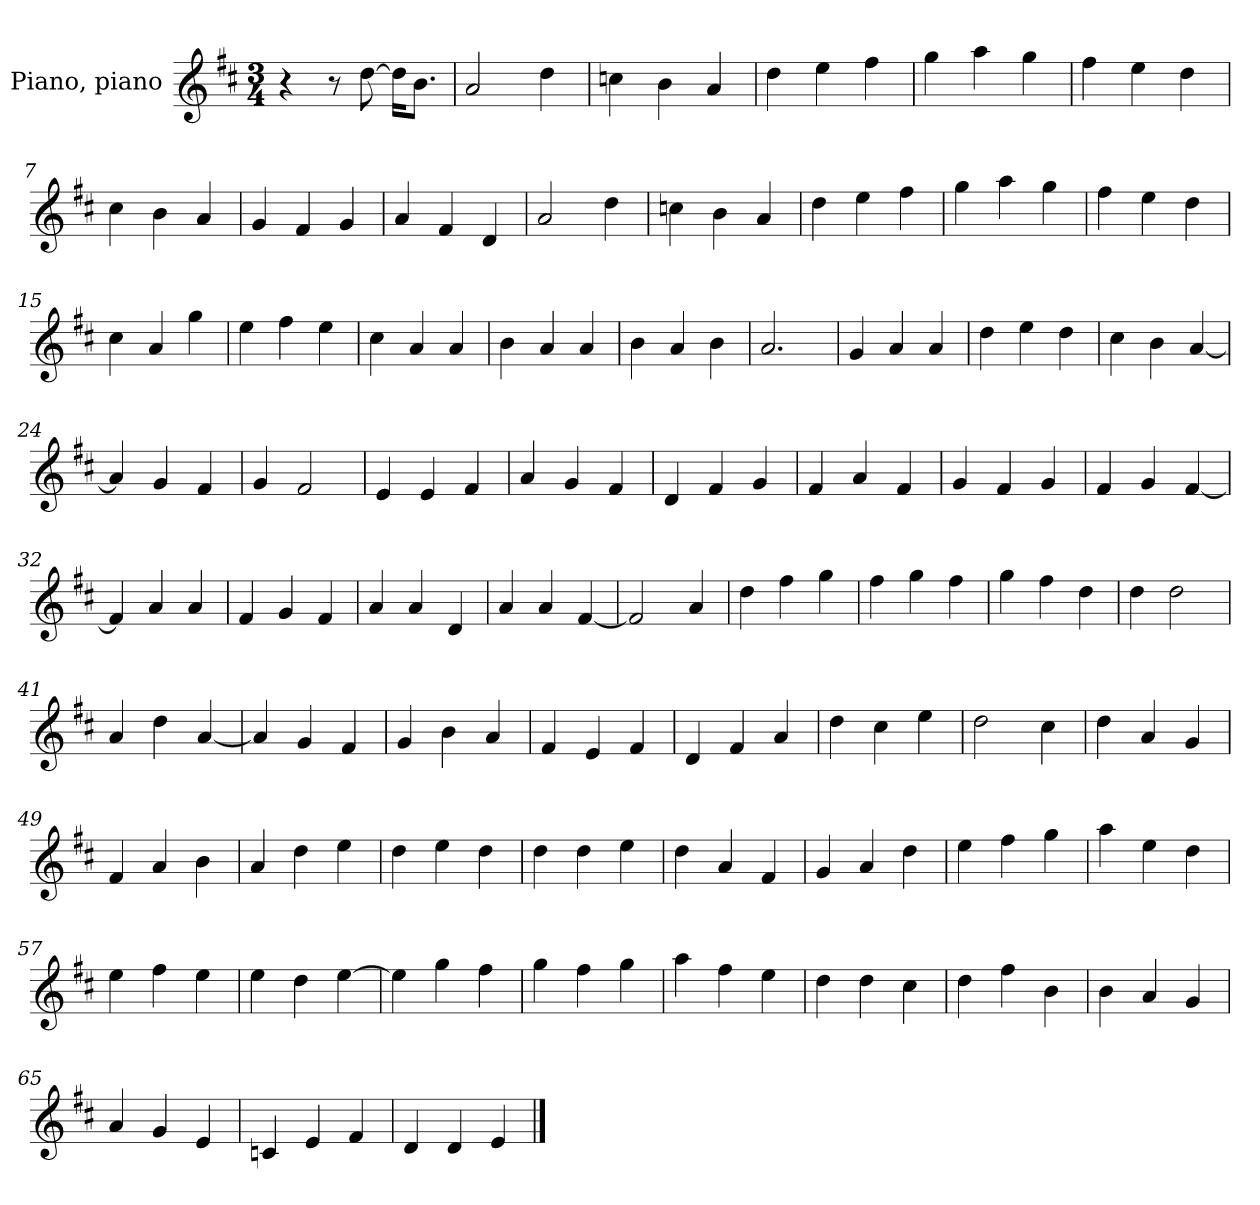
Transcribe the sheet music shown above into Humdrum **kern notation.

**kern
*part1
*staff1
*I"Piano, piano
*clefG2
*k[f#c#]
*M3/4
*MM124
=1
4r
8r
[8dd\
16dd\KL]
8.b\J
=2
2a/
4dd\
=3
4ccn\
4b\
4a/
=4
4dd\
4ee\
4ff#\
=5
4gg\
4aa\
4gg\
=6
4ff#\
4ee\
4dd\
=7
4cc#\
4b\
4a/
=8
4g/
4f#/
4g/
=9
4a/
4f#/
4d/
=10
2a/
4dd\
!!LO:LB:g=z
=11
4ccn\
4b\
4a/
=12
4dd\
4ee\
4ff#\
=13
4gg\
4aa\
4gg\
=14
4ff#\
4ee\
4dd\
=15
4cc#\
4a/
4gg\
=16
4ee\
4ff#\
4ee\
=17
4cc#\
4a/
4a/
=18
4b\
4a/
4a/
=19
4b\
4a/
4b\
=20
2.a/
=21
4g/
4a/
4a/
!!LO:LB:g=z
=22
4dd\
4ee\
4dd\
=23
4cc#\
4b\
[4a/
=24
4a/]
4g/
4f#/
=25
4g/
2f#/
=26
4e/
4e/
4f#/
=27
4a/
4g/
4f#/
=28
4d/
4f#/
4g/
=29
4f#/
4a/
4f#/
=30
4g/
4f#/
4g/
=31
4f#/
4g/
[4f#/
=32
4f#/]
4a/
4a/
!!LO:LB:g=z
=33
4f#/
4g/
4f#/
=34
4a/
4a/
4d/
=35
4a/
4a/
[4f#/
=36
2f#/]
4a/
=37
4dd\
4ff#\
4gg\
=38
4ff#\
4gg\
4ff#\
=39
4gg\
4ff#\
4dd\
=40
4dd\
2dd\
=41
4a/
4dd\
[4a/
=42
4a/]
4g/
4f#/
=43
4g/
4b\
4a/
=44
4f#/
4e/
4f#/
!!LO:LB:g=z
=45
4d/
4f#/
4a/
=46
4dd\
4cc#\
4ee\
=47
2dd\
4cc#\
=48
4dd\
4a/
4g/
=49
4f#/
4a/
4b\
=50
4a/
4dd\
4ee\
=51
4dd\
4ee\
4dd\
=52
4dd\
4dd\
4ee\
=53
4dd\
4a/
4f#/
=54
4g/
4a/
4dd\
=55
4ee\
4ff#\
4gg\
!!LO:LB:g=z
=56
4aa\
4ee\
4dd\
=57
4ee\
4ff#\
4ee\
=58
4ee\
4dd\
[4ee\
=59
4ee\]
4gg\
4ff#\
=60
4gg\
4ff#\
4gg\
=61
4aa\
4ff#\
4ee\
=62
4dd\
4dd\
4cc#\
=63
4dd\
4ff#\
4b\
=64
4b\
4a/
4g/
=65
4a/
4g/
4e/
=66
4cn/
4e/
4f#/
!!LO:LB:g=z
=67
4d/
4d/
4e/
==
*-
